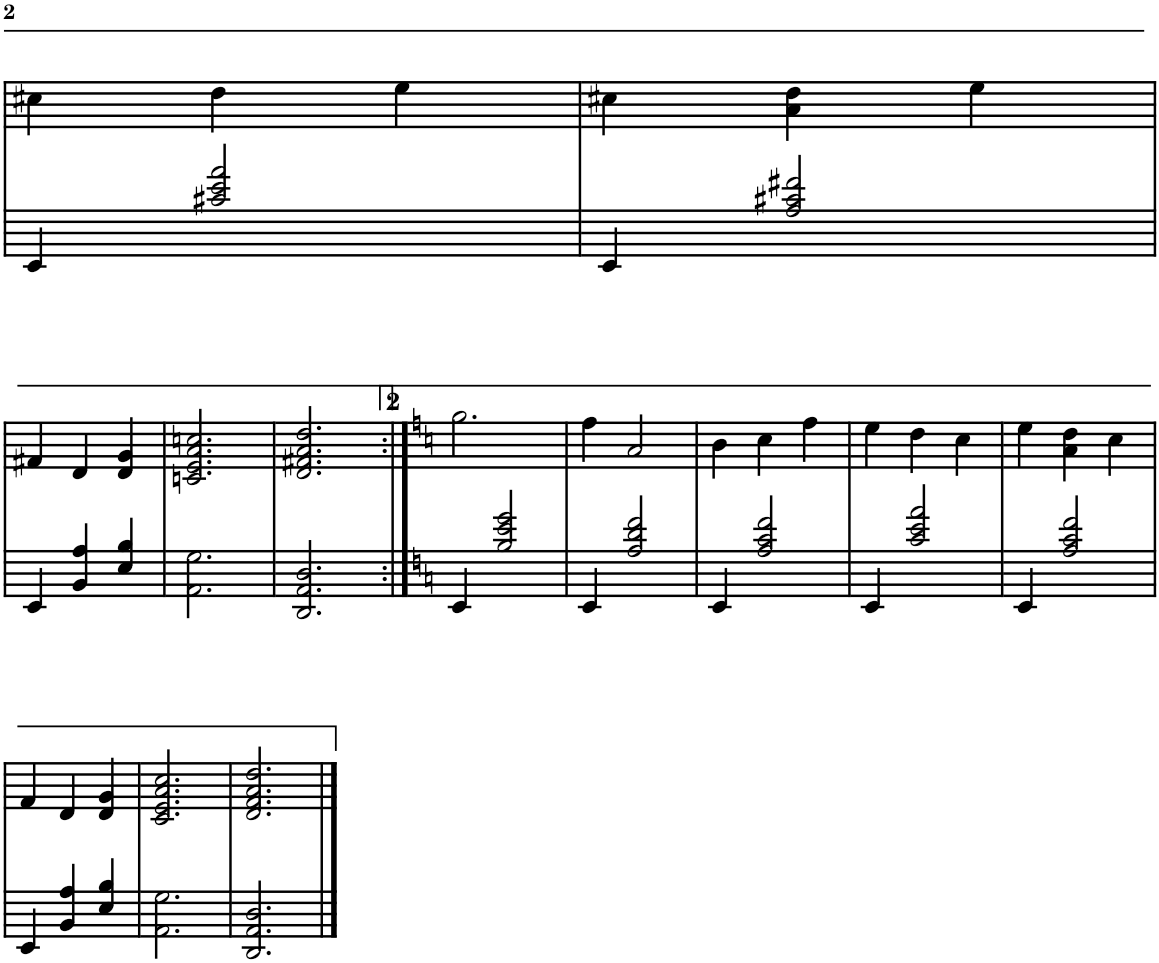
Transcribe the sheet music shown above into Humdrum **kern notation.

**kern	**kern
*part1	*part1
*staff2	*staff1
*I"Piano	*
*I'Pno	*
!!LO:PB:g=z
*clefF4	*clefG2
*k[f#c#]	*k[f#c#]
*M3/4	*M3/4
=35	=35
4EE/	4cc#X\
2c#X/ 2e/ 2a/	4dd\
.	4ee\
=36	=36
4EE/	4cc#X\
2A/ 2c#X/ 2f#X/	4a\ 4dd\
.	4ee\
!!LO:LB:g=z
=37	=37
4EE/	4f#X/
4BB/ 4A/	4d/
4E/ 4B/	4d/ 4g/
=38	=38
2.AA\ 2.G\	2.cn/ 2.e/ 2.a/ 2.ccn/
=39	=39
2.DD/ 2.AA/ 2.D/	2.d/ 2.f#X/ 2.a/ 2.dd/
=40:|!	=40:|!
*k[]	*k[]
4EE/	2.gg\
2B/ 2e/ 2g/	.
=41	=41
4EE/	4ff\
2A/ 2d/ 2f/	2a/
=42	=42
4EE/	4b\
2A/ 2c/ 2f/	4cc\
.	4ff\
=43	=43
4EE/	4ee\
2c/ 2e/ 2a/	4dd\
.	4cc\
=44	=44
4EE/	4ee\
2A/ 2c/ 2f/	4a\ 4dd\
.	4cc\
!!LO:LB:g=z
=45	=45
4EE/	4f/
4BB/ 4A/	4d/
4E/ 4B/	4d/ 4g/
=46	=46
2.AA\ 2.G\	2.c/ 2.e/ 2.a/ 2.cc/
=47	=47
2.DD/ 2.AA/ 2.D/	2.d/ 2.f/ 2.a/ 2.dd/
==	==
*-	*-
